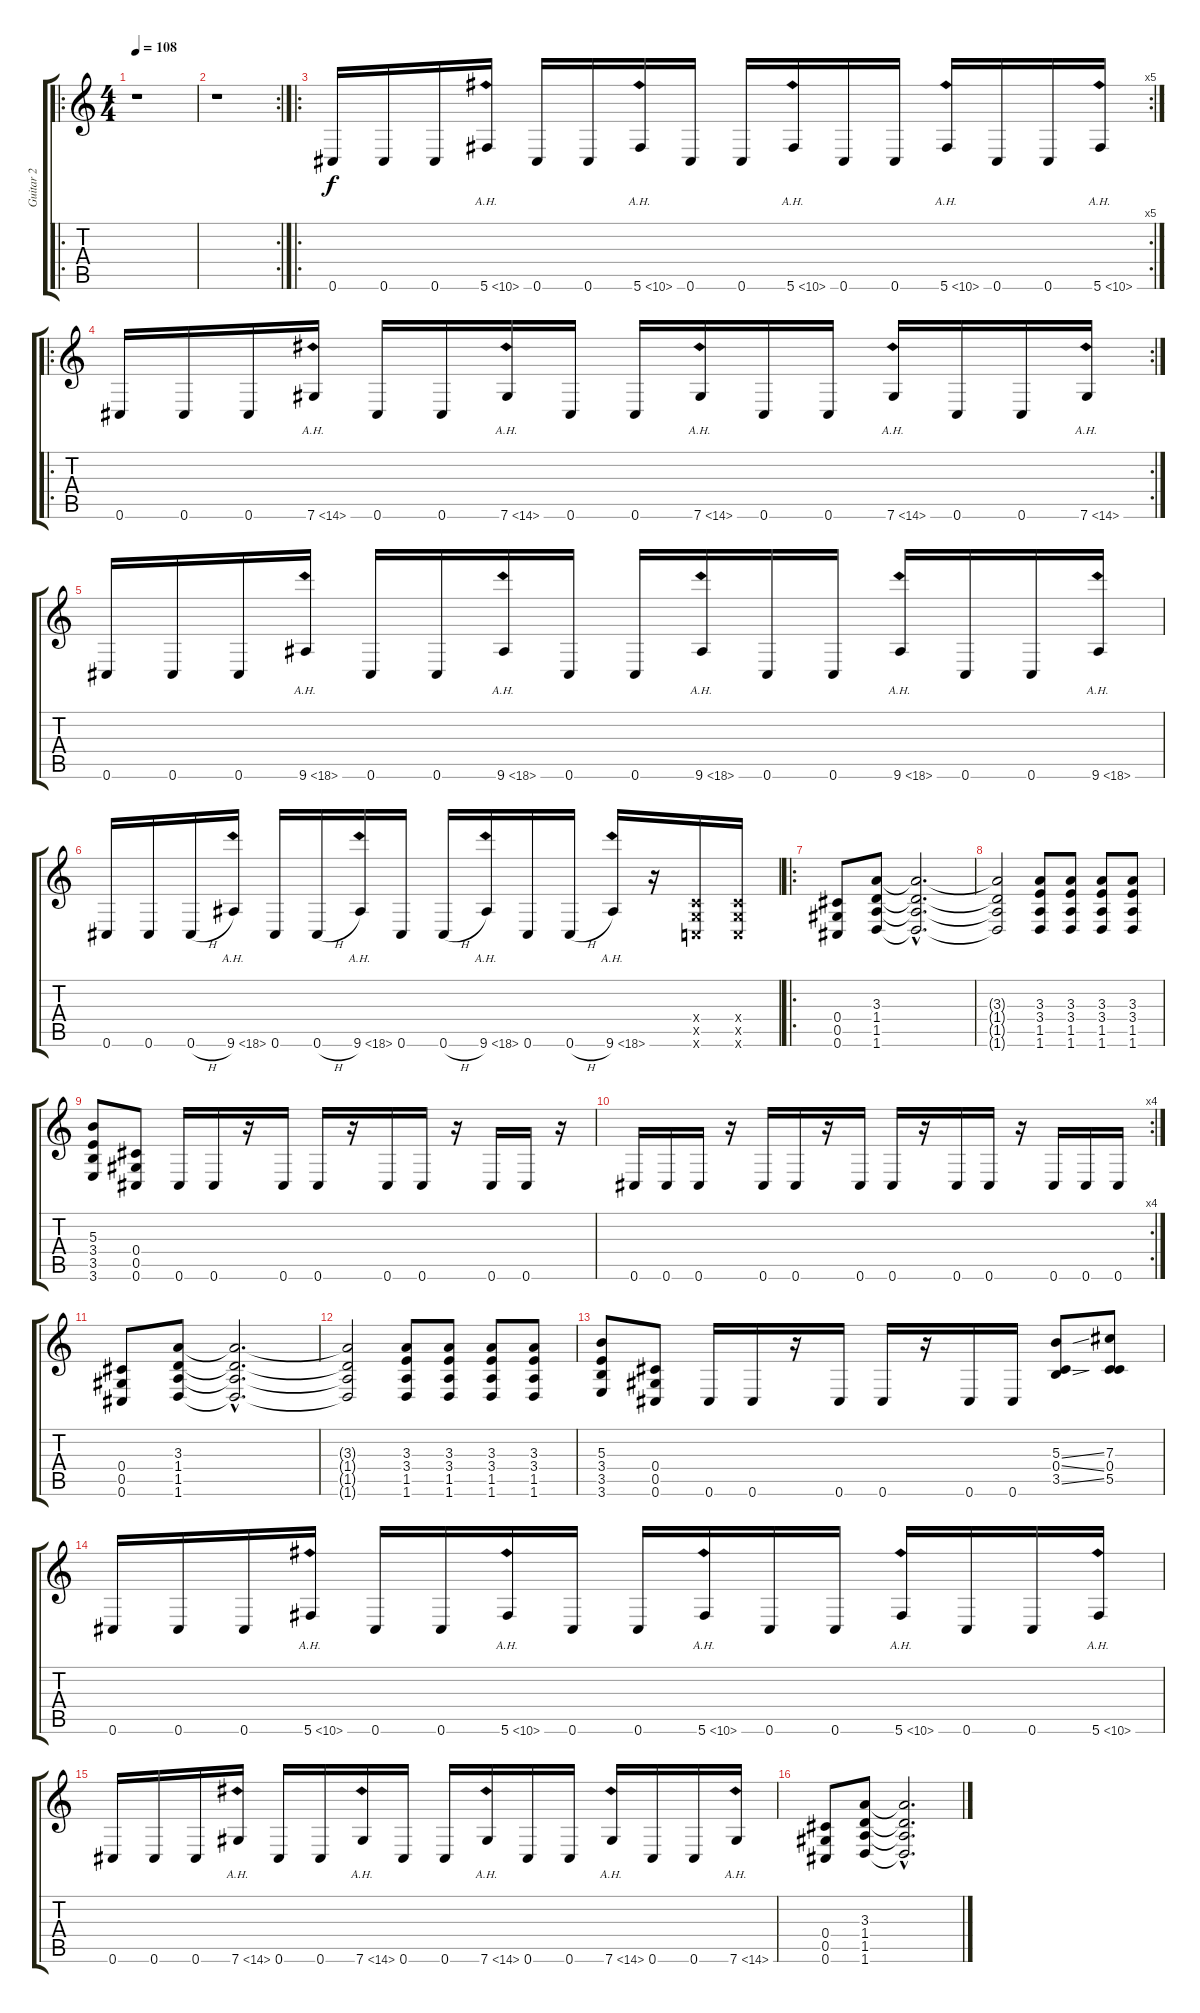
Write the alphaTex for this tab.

\track ("Guitar 2" "Guitar 2") {instrument distortionguitar}
\staff {score tabs}
\tuning (Eb4 Bb3 Gb3 Db3 Ab2 Db2) {hide}
\ro
\ts (4 4)
\tempo 108
\clef g2
\ks c
r.1{dy f instrument distortionguitar} |
\rc 2
r.1 |
\ro
\rc 5
0.6.16 0.6.16 0.6.16 5.6{ah 5}.16 0.6.16 0.6.16 5.6{ah 5}.16 0.6.16 0.6.16 5.6{ah 5}.16 0.6.16 0.6.16 5.6{ah 5}.16 0.6.16 0.6.16 5.6{ah 5}.16 |
\ro
\rc 2
0.6.16 0.6.16 0.6.16 7.6{ah 7}.16 0.6.16 0.6.16 7.6{ah 7}.16 0.6.16 0.6.16 7.6{ah 7}.16 0.6.16 0.6.16 7.6{ah 7}.16 0.6.16 0.6.16 7.6{ah 7}.16 |
0.6.16 0.6.16 0.6.16 9.6{ah 9}.16 0.6.16 0.6.16 9.6{ah 9}.16 0.6.16 0.6.16 9.6{ah 9}.16 0.6.16 0.6.16 9.6{ah 9}.16 0.6.16 0.6.16 9.6{ah 9}.16 |
0.6.16 0.6.16 0.6{h}.16 9.6{ah 9}.16 0.6.16 0.6{h}.16 9.6{ah 9}.16 0.6.16 0.6{h}.16 9.6{ah 9}.16 0.6.16 0.6{h}.16 9.6{ah 9}.16 r.16 (-1.4{x} -1.5{x} -1.6{x}).16 (-1.4{x} -1.5{x} -1.6{x}).16 |
\ro
(0.4 0.5 0.6).8 (3.3 1.4 1.5 1.6).8 (3.3{hac t} 1.4{hac t} 1.5{hac t} 1.6{hac t}).2{d} |
(3.3{t} 1.4{t} 1.5{t} 1.6{t}).2 (3.3 3.4 1.5 1.6).8 (3.3 3.4 1.5 1.6).8 (3.3 3.4 1.5 1.6).8 (3.3 3.4 1.5 1.6).8 |
(5.3 3.4 3.5 3.6).8 (0.4 0.5 0.6).8 0.6.16 0.6.16 r.16 0.6.16 0.6.16 r.16 0.6.16 0.6.16 r.16 0.6.16 0.6.16 r.16 |
\rc 4
0.6.16 0.6.16 0.6.16 r.16 0.6.16 0.6.16 r.16 0.6.16 0.6.16 r.16 0.6.16 0.6.16 r.16 0.6.16 0.6.16 0.6.16 |
(0.4 0.5 0.6).8 (3.3 1.4 1.5 1.6).8 (3.3{hac t} 1.4{hac t} 1.5{hac t} 1.6{hac t}).2{d} |
(3.3{t} 1.4{t} 1.5{t} 1.6{t}).2 (3.3 3.4 1.5 1.6).8 (3.3 3.4 1.5 1.6).8 (3.3 3.4 1.5 1.6).8 (3.3 3.4 1.5 1.6).8 |
(5.3 3.4 3.5 3.6).8 (0.4 0.5 0.6).8 0.6.16 0.6.16 r.16 0.6.16 0.6.16 r.16 0.6.16 0.6.16 (5.3{ss} 0.4{ss} 3.5{ss}).8 (7.3 0.4 5.5).8 |
0.6.16 0.6.16 0.6.16 5.6{ah 5}.16 0.6.16 0.6.16 5.6{ah 5}.16 0.6.16 0.6.16 5.6{ah 5}.16 0.6.16 0.6.16 5.6{ah 5}.16 0.6.16 0.6.16 5.6{ah 5}.16 |
0.6.16 0.6.16 0.6.16 7.6{ah 7}.16 0.6.16 0.6.16 7.6{ah 7}.16 0.6.16 0.6.16 7.6{ah 7}.16 0.6.16 0.6.16 7.6{ah 7}.16 0.6.16 0.6.16 7.6{ah 7}.16 |
(0.4 0.5 0.6).8 (3.3 1.4 1.5 1.6).8 (3.3{hac t} 1.4{hac t} 1.5{hac t} 1.6{hac t}).2{d}
